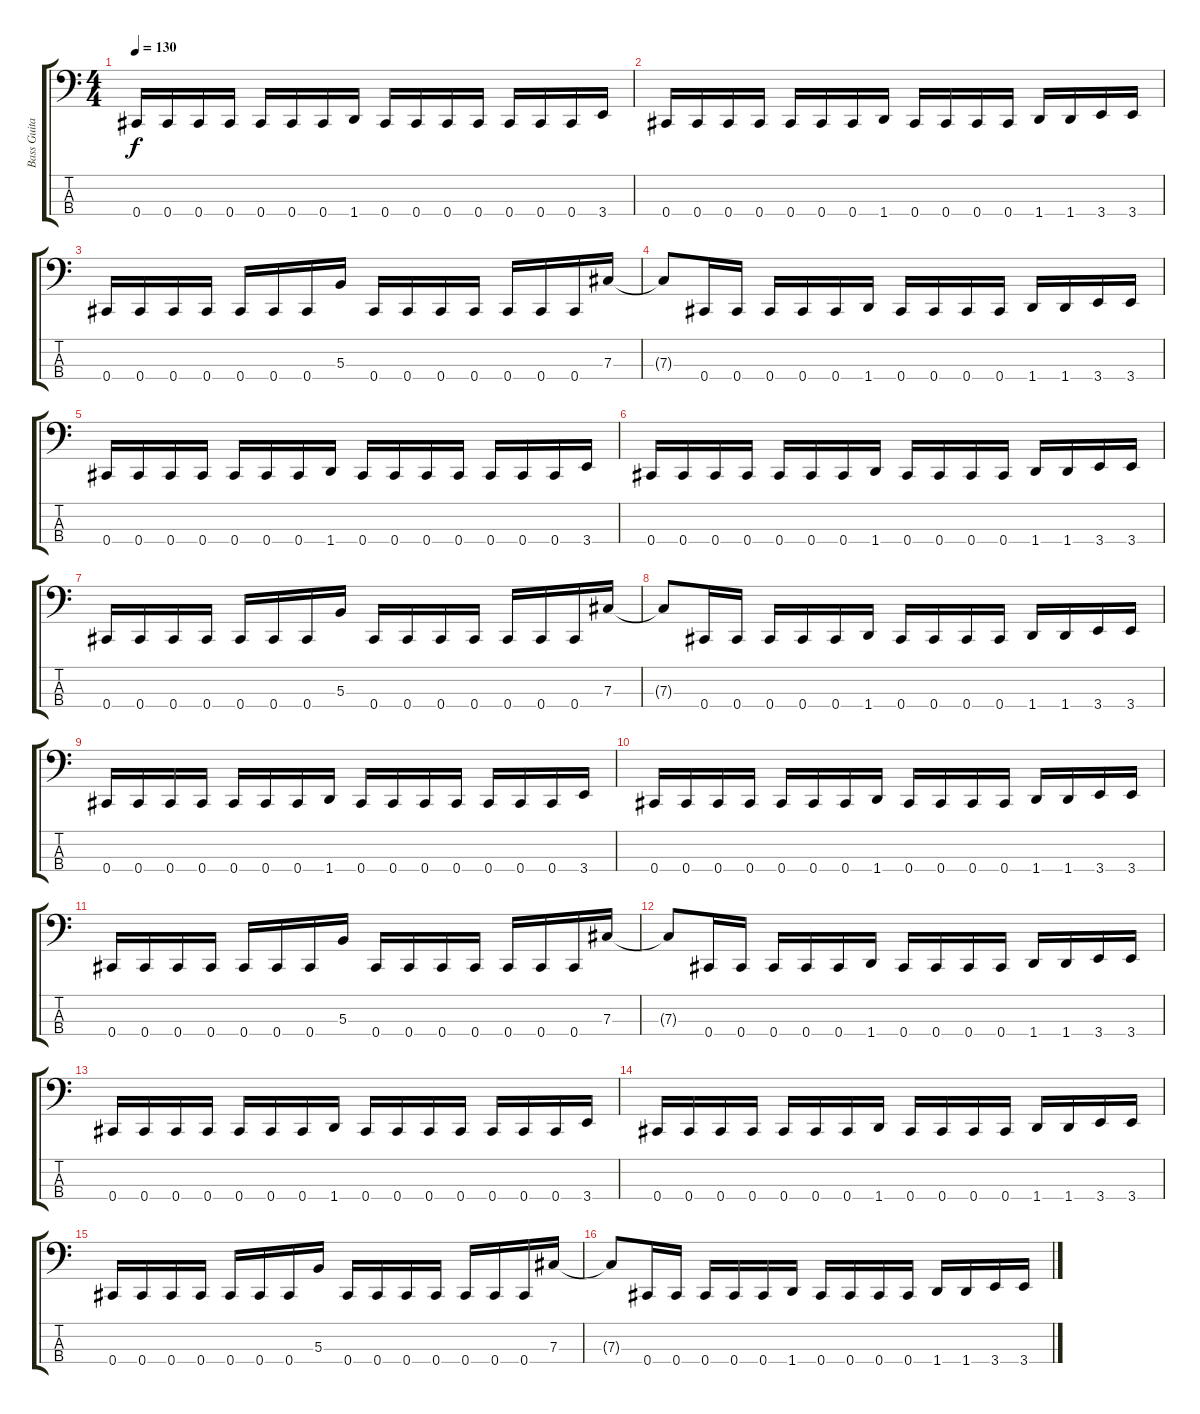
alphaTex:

\track ("Bass Guitar" "Bass Guita") {instrument electricbasspick}
\staff {score tabs}
\tuning (E2 B1 Gb1 Db1) {hide}
\ts (4 4)
\tempo 130
\clef f4
\ks c
0.4.16{dy f} 0.4.16 0.4.16 0.4.16 0.4.16 0.4.16 0.4.16 1.4.16 0.4.16 0.4.16 0.4.16 0.4.16 0.4.16 0.4.16 0.4.16 3.4.16 |
0.4.16 0.4.16 0.4.16 0.4.16 0.4.16 0.4.16 0.4.16 1.4.16 0.4.16 0.4.16 0.4.16 0.4.16 1.4.16 1.4.16 3.4.16 3.4.16 |
0.4.16 0.4.16 0.4.16 0.4.16 0.4.16 0.4.16 0.4.16 5.3.16 0.4.16 0.4.16 0.4.16 0.4.16 0.4.16 0.4.16 0.4.16 7.3.16 |
7.3{t}.8 0.4.16 0.4.16 0.4.16 0.4.16 0.4.16 1.4.16 0.4.16 0.4.16 0.4.16 0.4.16 1.4.16 1.4.16 3.4.16 3.4.16 |
0.4.16 0.4.16 0.4.16 0.4.16 0.4.16 0.4.16 0.4.16 1.4.16 0.4.16 0.4.16 0.4.16 0.4.16 0.4.16 0.4.16 0.4.16 3.4.16 |
0.4.16 0.4.16 0.4.16 0.4.16 0.4.16 0.4.16 0.4.16 1.4.16 0.4.16 0.4.16 0.4.16 0.4.16 1.4.16 1.4.16 3.4.16 3.4.16 |
0.4.16 0.4.16 0.4.16 0.4.16 0.4.16 0.4.16 0.4.16 5.3.16 0.4.16 0.4.16 0.4.16 0.4.16 0.4.16 0.4.16 0.4.16 7.3.16 |
7.3{t}.8 0.4.16 0.4.16 0.4.16 0.4.16 0.4.16 1.4.16 0.4.16 0.4.16 0.4.16 0.4.16 1.4.16 1.4.16 3.4.16 3.4.16 |
0.4.16 0.4.16 0.4.16 0.4.16 0.4.16 0.4.16 0.4.16 1.4.16 0.4.16 0.4.16 0.4.16 0.4.16 0.4.16 0.4.16 0.4.16 3.4.16 |
0.4.16 0.4.16 0.4.16 0.4.16 0.4.16 0.4.16 0.4.16 1.4.16 0.4.16 0.4.16 0.4.16 0.4.16 1.4.16 1.4.16 3.4.16 3.4.16 |
0.4.16 0.4.16 0.4.16 0.4.16 0.4.16 0.4.16 0.4.16 5.3.16 0.4.16 0.4.16 0.4.16 0.4.16 0.4.16 0.4.16 0.4.16 7.3.16 |
7.3{t}.8 0.4.16 0.4.16 0.4.16 0.4.16 0.4.16 1.4.16 0.4.16 0.4.16 0.4.16 0.4.16 1.4.16 1.4.16 3.4.16 3.4.16 |
0.4.16 0.4.16 0.4.16 0.4.16 0.4.16 0.4.16 0.4.16 1.4.16 0.4.16 0.4.16 0.4.16 0.4.16 0.4.16 0.4.16 0.4.16 3.4.16 |
0.4.16 0.4.16 0.4.16 0.4.16 0.4.16 0.4.16 0.4.16 1.4.16 0.4.16 0.4.16 0.4.16 0.4.16 1.4.16 1.4.16 3.4.16 3.4.16 |
0.4.16 0.4.16 0.4.16 0.4.16 0.4.16 0.4.16 0.4.16 5.3.16 0.4.16 0.4.16 0.4.16 0.4.16 0.4.16 0.4.16 0.4.16 7.3.16 |
7.3{t}.8 0.4.16 0.4.16 0.4.16 0.4.16 0.4.16 1.4.16 0.4.16 0.4.16 0.4.16 0.4.16 1.4.16 1.4.16 3.4.16 3.4.16
